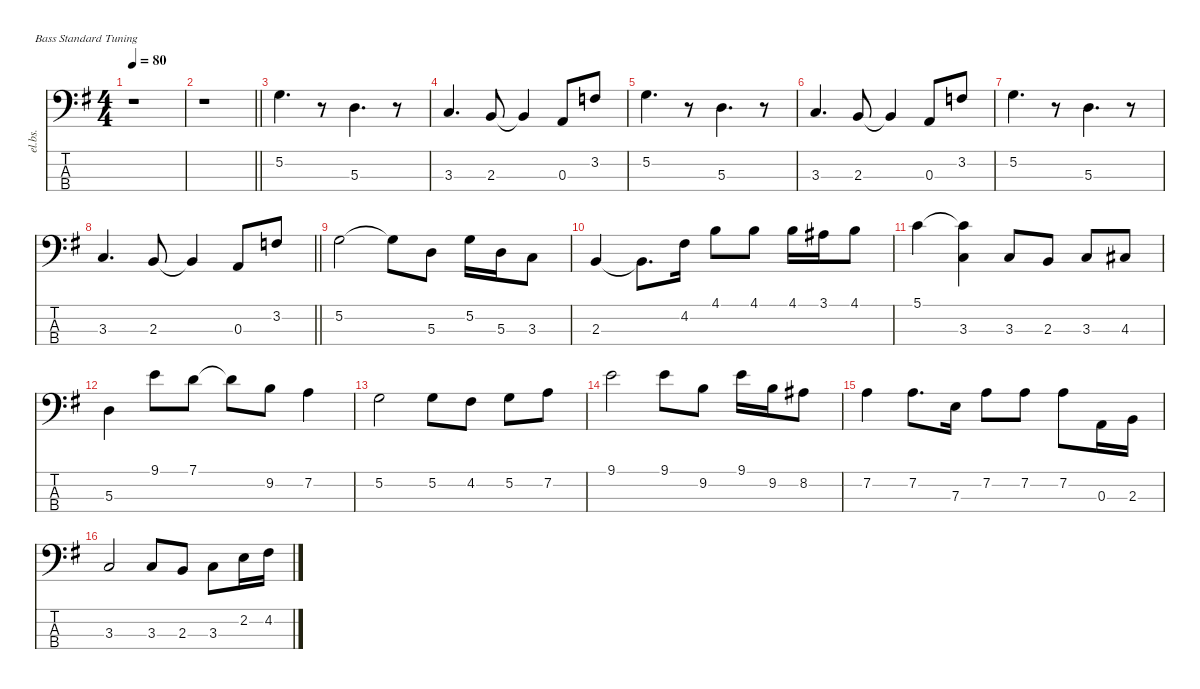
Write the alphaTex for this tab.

\defaultSystemsLayout 4
\hideDynamics
\bracketExtendMode nobrackets
\otherSystemsTrackNameOrientation horizontal
\track ("Bass (Trevor Bolder)" "el.bs.") {instrument electricbassfinger}
\staff {score tabs}
\tuning (G2 D2 A1 E1)
\ts (4 4)
\tempo 80
\clef f4
\ks g
r.1{dy f instrument electricbassfinger beam Down} |
\barLineRight lightlight
r.1{beam Down} |
5.2{acc forcenatural}.4{d beam Down} r.8{beam Down} 5.3{acc forcenatural}.4{d beam Down} r.8{beam Down} |
3.3{acc forcenatural}.4{d beam Up} 2.3{acc forcenatural}.8{beam Up} 2.3{t acc forcenatural}.4{beam Up} 0.3{acc forcenatural}.8{beam Up} 3.2{acc forcenatural}.8{beam Up} |
5.2{acc forcenatural}.4{d beam Down} r.8{beam Down} 5.3{acc forcenatural}.4{d beam Down} r.8{beam Down} |
3.3{acc forcenatural}.4{d beam Up} 2.3{acc forcenatural}.8{beam Up} 2.3{t acc forcenatural}.4{beam Up} 0.3{acc forcenatural}.8{beam Up} 3.2{acc forcenatural}.8{beam Up} |
5.2{acc forcenatural}.4{d beam Down} r.8{beam Down} 5.3{acc forcenatural}.4{d beam Down} r.8{beam Down} |
\barLineRight lightlight
3.3{acc forcenatural}.4{d beam Up} 2.3{acc forcenatural}.8{beam Up} 2.3{t acc forcenatural}.4{beam Up} 0.3{acc forcenatural}.8{beam Up} 3.2{acc forcenatural}.8{beam Up} |
5.2{acc forcenatural}.2{beam Down} 5.2{t acc forcenatural}.8{beam Down} 5.3{acc forcenatural}.8{beam Down} 5.2{acc forcenatural}.16{beam Down} 5.3{acc forcenatural}.16{beam Down} 3.3{acc forcenatural}.8{beam Down} |
2.3{acc forcenatural}.4{beam Up} 2.3{t acc forcenatural}.8{d beam Down} 4.2{acc #}.16{beam Down} 4.1{acc forcenatural}.8{beam Down} 4.1{acc forcenatural}.8{beam Down} 4.1{acc forcenatural}.16{beam Down} 3.1{acc #}.16{beam Down} 4.1{acc forcenatural}.8{beam Down} |
5.1{acc forcenatural}.4{beam Down} (5.1{t acc forcenatural} 3.3{acc forcenatural}).4{beam Down} 3.3{acc forcenatural}.8{beam Up} 2.3{acc forcenatural}.8{beam Up} 3.3{acc forcenatural}.8{beam Up} 4.3{acc #}.8{beam Up} |
5.3{acc forcenatural}.4{beam Down} 9.1{acc forcenatural}.8{beam Down} 7.1{acc forcenatural}.8{beam Down} 7.1{t acc forcenatural}.8{beam Down} 9.2{acc forcenatural}.8{beam Down} 7.2{acc forcenatural}.4{beam Down} |
5.2{acc forcenatural}.2{beam Down} 5.2{acc forcenatural}.8{beam Down} 4.2{acc #}.8{beam Down} 5.2{acc forcenatural}.8{beam Down} 7.2{acc forcenatural}.8{beam Down} |
9.1{acc forcenatural}.2{beam Down} 9.1{acc forcenatural}.8{beam Down} 9.2{acc forcenatural}.8{beam Down} 9.1{acc forcenatural}.16{beam Down} 9.2{acc forcenatural}.16{beam Down} 8.2{acc #}.8{beam Down} |
7.2{acc forcenatural}.4{beam Down} 7.2{acc forcenatural}.8{d beam Down} 7.3{acc forcenatural}.16{beam Down} 7.2{acc forcenatural}.8{beam Down} 7.2{acc forcenatural}.8{beam Down} 7.2{acc forcenatural}.8{beam Down} 0.3{acc forcenatural}.16{beam Down} 2.3{acc forcenatural}.16{beam Down} |
3.3{acc forcenatural}.2{beam Up} 3.3{acc forcenatural}.8{beam Up} 2.3{acc forcenatural}.8{beam Up} 3.3{acc forcenatural}.8{beam Down} 2.2{acc forcenatural}.16{beam Down} 4.2{acc #}.16{beam Down}
